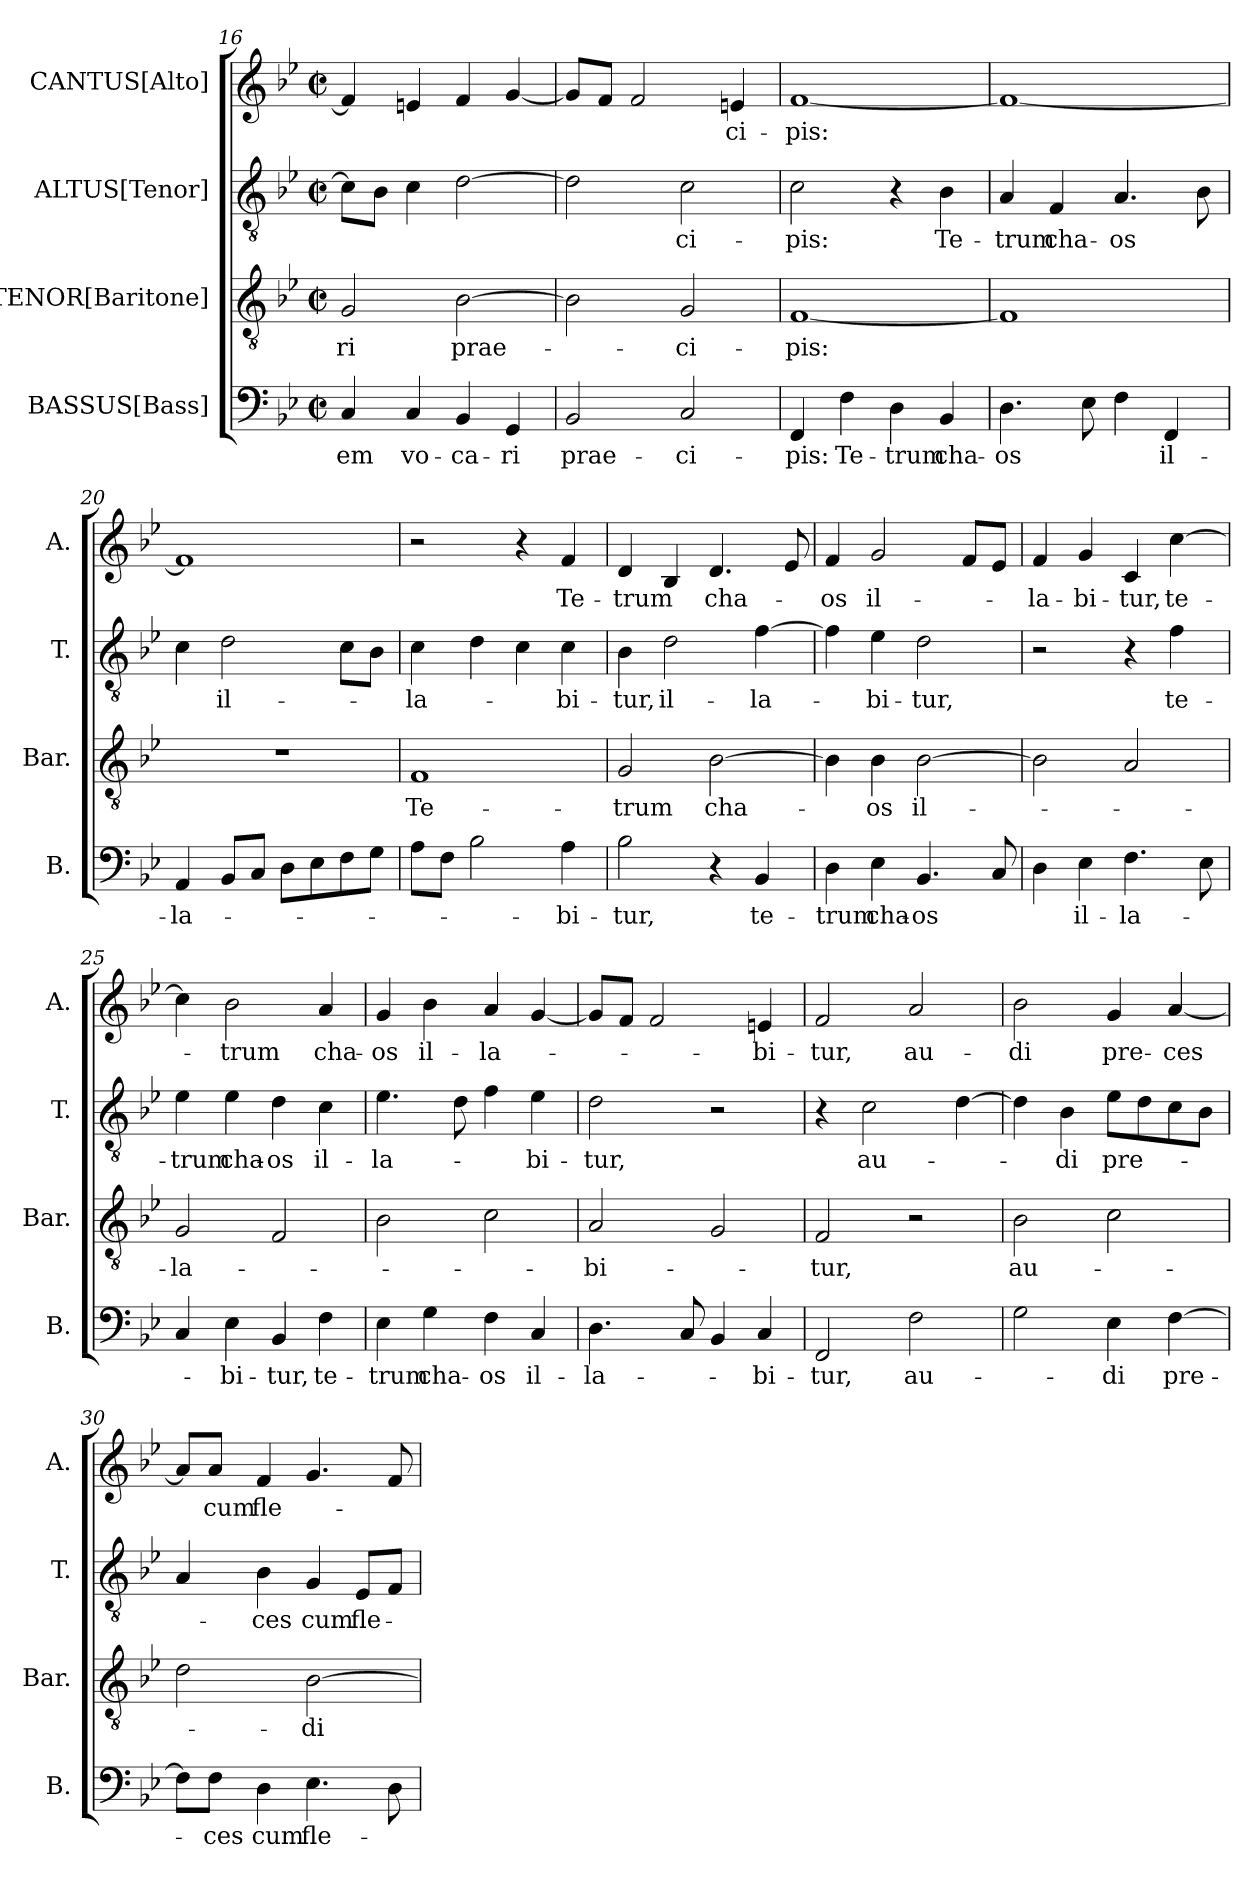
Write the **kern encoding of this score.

**kern	**text	**kern	**text	**kern	**text	**kern	**text
*part4	*part4	*part3	*part3	*part2	*part2	*part1	*part1
*staff4	*staff4	*staff3	*staff3	*staff2	*staff2	*staff1	*staff1
*I"BASSUS[Bass]	*	*I"TENOR[Baritone]	*	*I"ALTUS[Tenor]	*	*I"CANTUS[Alto]	*
*I'B.	*	*I'Bar.	*	*I'T.	*	*I'A.	*
*clefF4	*	*clefGv2	*	*clefGv2	*	*clefG2	*
*	*	*ITrd7c12	*	*ITrd7c12	*	*	*
*k[b-e-]	*	*k[b-e-]	*	*k[b-e-]	*	*k[b-e-]	*
*B-:	*	*B-:	*	*B-:	*	*B-:	*
*M2/2	*	*M2/2	*	*M2/2	*	*M2/2	*
*met(c|)	*	*met(c|)	*	*met(c|)	*	*met(c|)	*
=16	=16	=16	=16	=16	=16	=16	=16
!	!LO:LY:b	!	!LO:LY:b	!	!	!	!
4C/	-em	2GG/	-ri	8C\L]	.	4f/]	.
.	.	.	.	8BB-\J	.	.	.
!	!LO:LY:b	!	!	!	!	!	!
4C/	vo-	.	.	4C\	.	4en/	.
!	!LO:LY:b	!	!LO:LY:b	!	!	!	!
4BB-/	-ca-	[>2BB-\	prae-	[>2D\	.	4f/	.
!	!LO:LY:b	!	!	!	!	!	!
4GG/	-ri	.	.	.	.	[<4g/	.
=17	=17	=17	=17	=17	=17	=17	=17
!	!LO:LY:b	!	!	!	!	!	!
2BB-/	prae-	2BB-\]	.	2D\]	.	8g/L]	.
.	.	.	.	.	.	8f/J	.
.	.	.	.	.	.	2f/	.
!	!LO:LY:b	!	!LO:LY:b	!	!LO:LY:b	!	!
2C/	-ci-	2GG/	-ci-	2C\	-ci-	.	.
!	!	!	!	!	!	!	!LO:LY:b
.	.	.	.	.	.	4en/	-ci-
=18	=18	=18	=18	=18	=18	=18	=18
!	!LO:LY:b	!	!LO:LY:b	!	!LO:LY:b	!	!LO:LY:b
4FF/	-pis:	[<1FF	-pis:	2C\	-pis:	[<1f	-pis:
!	!LO:LY:b	!	!	!	!	!	!
4F\	Te-	.	.	.	.	.	.
!	!LO:LY:b	!	!	!	!	!	!
4D\	-trum	.	.	4r	.	.	.
!	!LO:LY:b	!	!	!	!LO:LY:b	!	!
4BB-/	cha-	.	.	4BB-\	Te-	.	.
!!LO:PB:g=z
=19	=19	=19	=19	=19	=19	=19	=19
!	!LO:LY:b	!	!	!	!LO:LY:b	!	!
4.D\	-os	1FF]	.	4AA/	-trum	1f_	.
!	!	!	!	!	!LO:LY:b	!	!
.	.	.	.	4FF/	cha-	.	.
8E-\	.	.	.	.	.	.	.
!	!	!	!	!	!LO:LY:b	!	!
4F\	.	.	.	4.AA/	-os	.	.
!	!LO:LY:b	!	!	!	!	!	!
4FF/	il-	.	.	.	.	.	.
.	.	.	.	8BB-\	.	.	.
=20	=20	=20	=20	=20	=20	=20	=20
!	!LO:LY:b	!	!	!	!	!	!
4AA/	-la-	1r	.	4C\	.	1f]	.
!	!	!	!	!	!LO:LY:b	!	!
8BB-/L	.	.	.	2D\	il-	.	.
8C/J	.	.	.	.	.	.	.
8D\L	.	.	.	.	.	.	.
8E-\	.	.	.	.	.	.	.
8F\	.	.	.	8C\L	.	.	.
8G\J	.	.	.	8BB-\J	.	.	.
=21	=21	=21	=21	=21	=21	=21	=21
!	!	!	!LO:LY:b	!	!LO:LY:b	!	!
8A\L	.	1FF	Te-	4C\	-la-	2r	.
8F\J	.	.	.	.	.	.	.
2B-\	.	.	.	4D\	.	.	.
.	.	.	.	4C\	.	4r	.
!	!LO:LY:b	!	!	!	!LO:LY:b	!	!LO:LY:b
4A\	-bi-	.	.	4C\	-bi-	4f/	Te-
=22	=22	=22	=22	=22	=22	=22	=22
!	!LO:LY:b	!	!LO:LY:b	!	!LO:LY:b	!	!LO:LY:b
2B-\	-tur,	2GG/	-trum	4BB-\	-tur,	4d/	-trum
!	!	!	!	!	!LO:LY:b	!	!
.	.	.	.	2D\	il-	4B-/	.
!	!	!	!LO:LY:b	!	!	!	!LO:LY:b
4r	.	[>2BB-\	cha-	.	.	4.d/	cha-
!	!LO:LY:b	!	!	!	!LO:LY:b	!	!
4BB-/	te-	.	.	[>4F\	-la-	.	.
.	.	.	.	.	.	8e-/	.
=23	=23	=23	=23	=23	=23	=23	=23
!	!LO:LY:b	!	!	!	!	!	!LO:LY:b
4D\	-trum	4BB-\]	.	4F\]	.	4f/	-os
!	!LO:LY:b	!	!LO:LY:b	!	!LO:LY:b	!	!LO:LY:b
4E-\	cha-	4BB-\	-os	4E-\	-bi-	2g/	il-
!	!LO:LY:b	!	!LO:LY:b	!	!LO:LY:b	!	!
4.BB-/	-os	[>2BB-\	il-	2D\	-tur,	.	.
.	.	.	.	.	.	8f/L	.
8C/	.	.	.	.	.	8e-/J	.
=24	=24	=24	=24	=24	=24	=24	=24
!	!	!	!	!	!	!	!LO:LY:b
4D\	.	2BB-\]	.	2r	.	4f/	-la-
!	!LO:LY:b	!	!	!	!	!	!LO:LY:b
4E-\	il-	.	.	.	.	4g/	-bi-
!	!LO:LY:b	!	!	!	!	!	!LO:LY:b
4.F\	-la-	2AA/	.	4r	.	4c/	-tur,
!	!	!	!	!	!LO:LY:b	!	!LO:LY:b
.	.	.	.	4F\	te-	[>4cc\	te-
8E-\	.	.	.	.	.	.	.
!!LO:LB:g=z
=25	=25	=25	=25	=25	=25	=25	=25
!	!	!	!LO:LY:b	!	!LO:LY:b	!	!
4C/	.	2GG/	-la-	4E-\	-trum	4cc\]	.
!	!LO:LY:b	!	!	!	!LO:LY:b	!	!LO:LY:b
4E-\	-bi-	.	.	4E-\	cha-	2b-\	-trum
!	!LO:LY:b	!	!	!	!LO:LY:b	!	!
4BB-/	-tur,	2FF/	.	4D\	-os	.	.
!	!LO:LY:b	!	!	!	!LO:LY:b	!	!LO:LY:b
4F\	te-	.	.	4C\	il-	4a/	cha-
=26	=26	=26	=26	=26	=26	=26	=26
!	!LO:LY:b	!	!	!	!LO:LY:b	!	!LO:LY:b
4E-\	-trum	2BB-\	.	4.E-\	-la-	4g/	-os
!	!LO:LY:b	!	!	!	!	!	!LO:LY:b
4G\	cha-	.	.	.	.	4b-\	il-
.	.	.	.	8D\	.	.	.
!	!LO:LY:b	!	!	!	!	!	!LO:LY:b
4F\	-os	2C\	.	4F\	.	4a/	-la-
!	!LO:LY:b	!	!	!	!LO:LY:b	!	!
4C/	il-	.	.	4E-\	-bi-	[<4g/	.
=27	=27	=27	=27	=27	=27	=27	=27
!	!LO:LY:b	!	!LO:LY:b	!	!LO:LY:b	!	!
4.D\	-la-	2AA/	-bi-	2D\	-tur,	8g/L]	.
.	.	.	.	.	.	8f/J	.
.	.	.	.	.	.	2f/	.
8C/	.	.	.	.	.	.	.
4BB-/	.	2GG/	.	2r	.	.	.
!	!LO:LY:b	!	!	!	!	!	!LO:LY:b
4C/	-bi-	.	.	.	.	4en/	-bi-
=28	=28	=28	=28	=28	=28	=28	=28
!	!LO:LY:b	!	!LO:LY:b	!	!	!	!LO:LY:b
2FF/	-tur,	2FF/	-tur,	4r	.	2f/	-tur,
!	!	!	!	!	!LO:LY:b	!	!
.	.	.	.	2C\	au-	.	.
!	!LO:LY:b	!	!	!	!	!	!LO:LY:b
2F\	au-	2r	.	.	.	2a/	au-
.	.	.	.	[>4D\	.	.	.
=29	=29	=29	=29	=29	=29	=29	=29
!	!	!	!LO:LY:b	!	!	!	!LO:LY:b
2G\	.	2BB-\	au-	4D\]	.	2b-\	-di
!	!	!	!	!	!LO:LY:b	!	!
.	.	.	.	4BB-\	-di	.	.
!	!LO:LY:b	!	!	!	!LO:LY:b	!	!LO:LY:b
4E-\	-di	2C\	.	8E-\L	pre-	4g/	pre-
.	.	.	.	8D\	.	.	.
!	!LO:LY:b	!	!	!	!	!	!LO:LY:b
[>4F\	pre-	.	.	8C\	.	[<4a/	-ces
.	.	.	.	8BB-\J	.	.	.
=30	=30	=30	=30	=30	=30	=30	=30
8F\L]	.	2D\	.	4AA/	.	8a/L]	.
!	!LO:LY:b	!	!	!	!	!	!LO:LY:b
8F\J	-ces	.	.	.	.	8a/J	cum
!	!LO:LY:b	!	!	!	!LO:LY:b	!	!LO:LY:b
4D\	cum	.	.	4BB-\	-ces	4f/	fle-
!	!LO:LY:b	!	!LO:LY:b	!	!LO:LY:b	!	!
4.E-\	fle-	[>2BB-\	-di	4GG/	cum	4.g/	.
!	!	!	!	!	!LO:LY:b	!	!
.	.	.	.	8EE-/L	fle-	.	.
8D\	.	.	.	8FF/J	.	8f/	.
=	=	=	=	=	=	=	=
*-	*-	*-	*-	*-	*-	*-	*-
